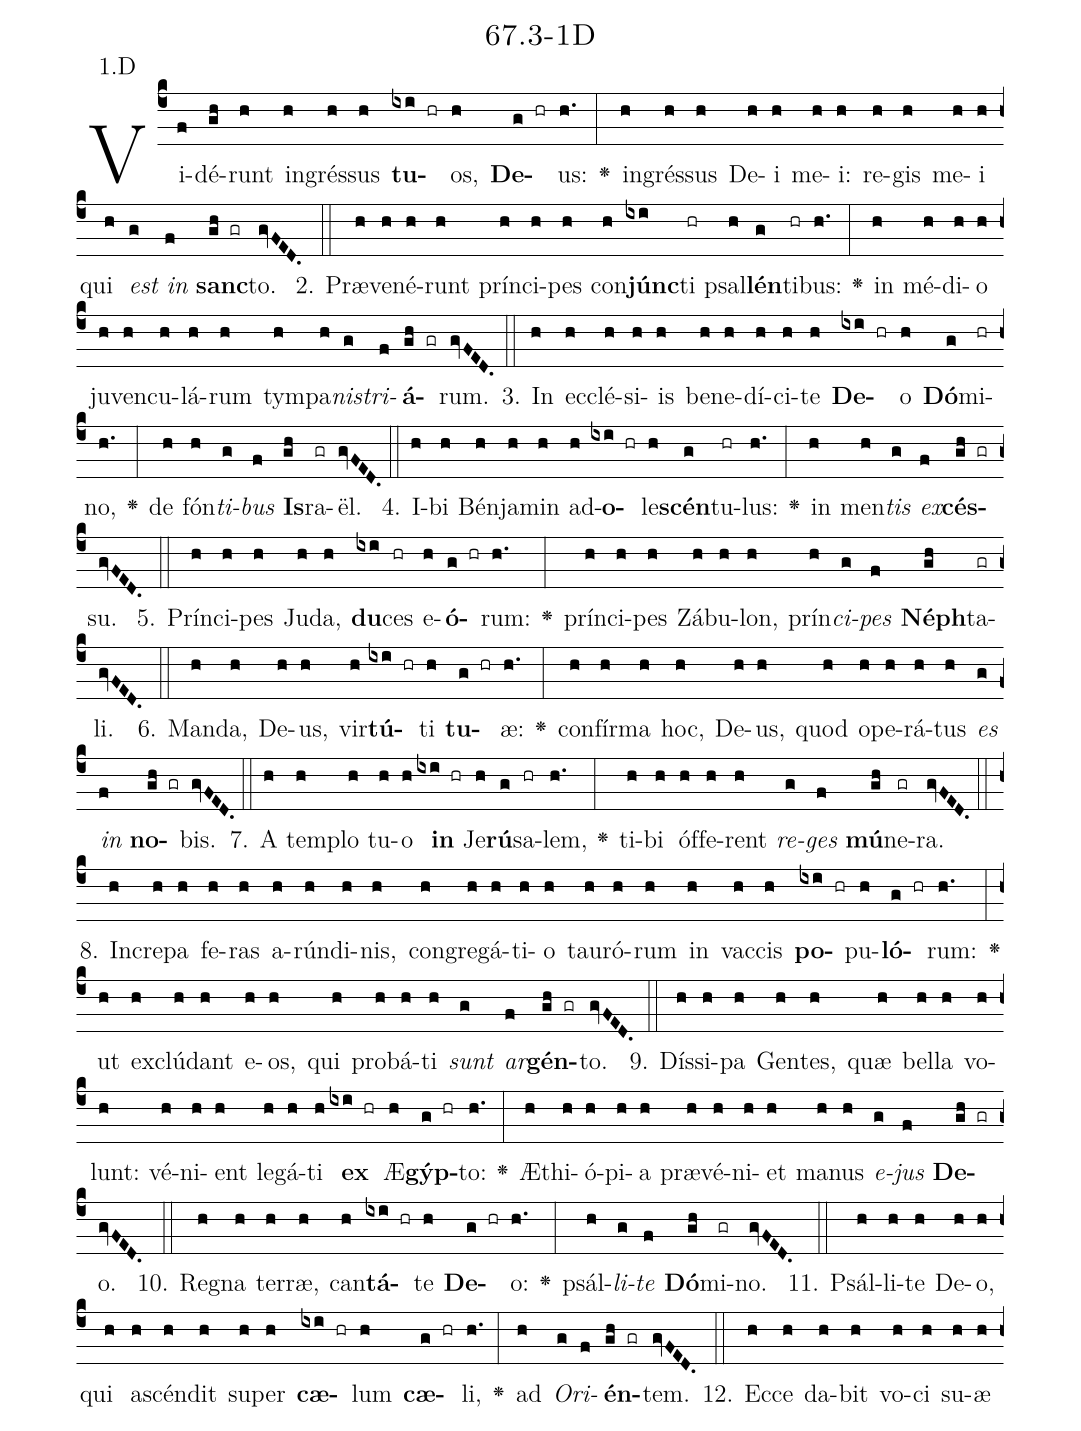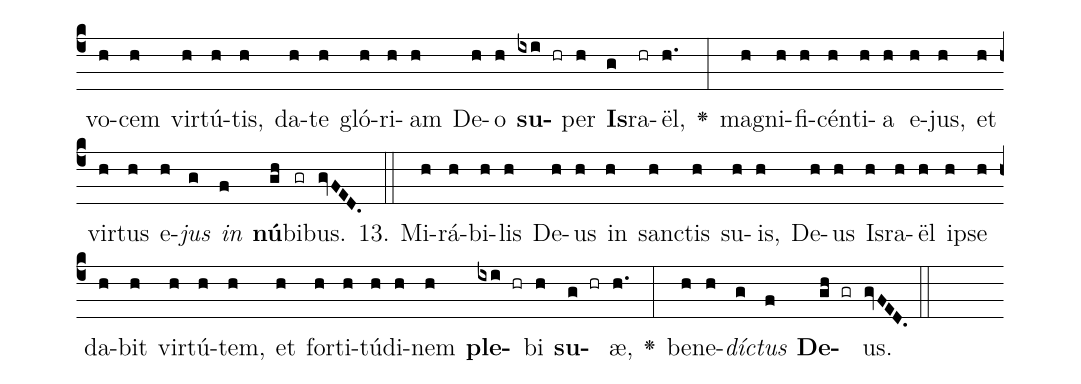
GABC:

name: 67.3-1D;
annotation: 1.D;
%%
(c4)Vi(f)dé(gh)runt(h) in(h)grés(h)sus(h) <b>tu</b>(ixi hr)os,(h) <b>De</b>(g hr)us:(h.) <v>\greheightstar</v>(:) in(h)grés(h)sus(h) De(h)i(h) me(h)i:(h) re(h)gis(h) me(h)i(h) qui(h) <i>est</i>(g) <i>in</i>(f) <b>sanc</b>(gh gr)to.(gvFED.) (::)
2. Præ(h)ve(h)né(h)runt(h) prín(h)ci(h)pes(h) con(h)<b>júnc</b>(ixi)ti(hr) psal(h)<b>lén</b>(g)ti(hr)bus:(h.) <v>\greheightstar</v>(:) in(h) mé(h)di(h)o(h) ju(h)ven(h)cu(h)lá(h)rum(h) tym(h)pa(h)<i>nis</i>(g)<i>tri</i>(f)<b>á</b>(gh gr)rum.(gvFED.) (::)
3. In(h) ec(h)clé(h)si(h)is(h) be(h)ne(h)dí(h)ci(h)te(h) <b>De</b>(ixi hr)o(h) <b>Dó</b>(g)mi(hr)no,(h.) <v>\greheightstar</v>(:) de(h) fón(h)<i>ti</i>(g)<i>bus</i>(f) <b>Is</b>(gh)ra(gr)ël.(gvFED.) (::)
4. I(h)bi(h) Bén(h)ja(h)min(h) ad(h)<b>o</b>(ixi hr)le(h)<b>scén</b>(g)tu(hr)lus:(h.) <v>\greheightstar</v>(:) in(h) men(h)<i>tis</i>(g) <i>ex</i>(f)<b>cés</b>(gh gr)su.(gvFED.) (::)
5. Prín(h)ci(h)pes(h) Ju(h)da,(h) <b>du</b>(ixi)ces(hr) e(h)<b>ó</b>(g hr)rum:(h.) <v>\greheightstar</v>(:) prín(h)ci(h)pes(h) Zá(h)bu(h)lon,(h) prín(h)<i>ci</i>(g)<i>pes</i>(f) <b>Néph</b>(gh)ta(gr)li.(gvFED.) (::)
6. Man(h)da,(h) De(h)us,(h) vir(h)<b>tú</b>(ixi hr)ti(h) <b>tu</b>(g hr)æ:(h.) <v>\greheightstar</v>(:) con(h)fír(h)ma(h) hoc,(h) De(h)us,(h) quod(h) o(h)pe(h)rá(h)tus(h) <i>es</i>(g) <i>in</i>(f) <b>no</b>(gh gr)bis.(gvFED.) (::)
7. A(h) tem(h)plo(h) tu(h)o(h) <b>in</b>(ixi hr) Je(h)<b>rú</b>(g)sa(hr)lem,(h.) <v>\greheightstar</v>(:) ti(h)bi(h) óf(h)fe(h)rent(h) <i>re</i>(g)<i>ges</i>(f) <b>mú</b>(gh)ne(gr)ra.(gvFED.) (::)
8. In(h)cre(h)pa(h) fe(h)ras(h) a(h)rún(h)di(h)nis,(h) con(h)gre(h)gá(h)ti(h)o(h) tau(h)ró(h)rum(h) in(h) vac(h)cis(h) <b>po</b>(ixi hr)pu(h)<b>ló</b>(g hr)rum:(h.) <v>\greheightstar</v>(:) ut(h) ex(h)clú(h)dant(h) e(h)os,(h) qui(h) pro(h)bá(h)ti(h) <i>sunt</i>(g) <i>ar</i>(f)<b>gén</b>(gh gr)to.(gvFED.) (::)
9. Dís(h)si(h)pa(h) Gen(h)tes,(h) quæ(h) bel(h)la(h) vo(h)lunt:(h) vé(h)ni(h)ent(h) le(h)gá(h)ti(h) <b>ex</b>(ixi hr) Æ(h)<b>gýp</b>(g hr)to:(h.) <v>\greheightstar</v>(:) Æ(h)thi(h)ó(h)pi(h)a(h) præ(h)vé(h)ni(h)et(h) ma(h)nus(h) <i>e</i>(g)<i>jus</i>(f) <b>De</b>(gh gr)o.(gvFED.) (::)
10. Re(h)gna(h) ter(h)ræ,(h) can(h)<b>tá</b>(ixi hr)te(h) <b>De</b>(g hr)o:(h.) <v>\greheightstar</v>(:) psál(h)<i>li</i>(g)<i>te</i>(f) <b>Dó</b>(gh)mi(gr)no.(gvFED.) (::)
11. Psál(h)li(h)te(h) De(h)o,(h) qui(h) a(h)scén(h)dit(h) su(h)per(h) <b>cæ</b>(ixi hr)lum(h) <b>cæ</b>(g hr)li,(h.) <v>\greheightstar</v>(:) ad(h) <i>O</i>(g)<i>ri</i>(f)<b>én</b>(gh gr)tem.(gvFED.) (::)
12. Ec(h)ce(h) da(h)bit(h) vo(h)ci(h) su(h)æ(h) vo(h)cem(h) vir(h)tú(h)tis,(h) da(h)te(h) gló(h)ri(h)am(h) De(h)o(h) <b>su</b>(ixi hr)per(h) <b>Is</b>(g)ra(hr)ël,(h.) <v>\greheightstar</v>(:) ma(h)gni(h)fi(h)cén(h)ti(h)a(h) e(h)jus,(h) et(h) vir(h)tus(h) e(h)<i>jus</i>(g) <i>in</i>(f) <b>nú</b>(gh)bi(gr)bus.(gvFED.) (::)
13. Mi(h)rá(h)bi(h)lis(h) De(h)us(h) in(h) sanc(h)tis(h) su(h)is,(h) De(h)us(h) Is(h)ra(h)ël(h) ip(h)se(h) da(h)bit(h) vir(h)tú(h)tem,(h) et(h) for(h)ti(h)tú(h)di(h)nem(h) <b>ple</b>(ixi hr)bi(h) <b>su</b>(g hr)æ,(h.) <v>\greheightstar</v>(:) be(h)ne(h)<i>díc</i>(g)<i>tus</i>(f) <b>De</b>(gh gr)us.(gvFED.) (::)
